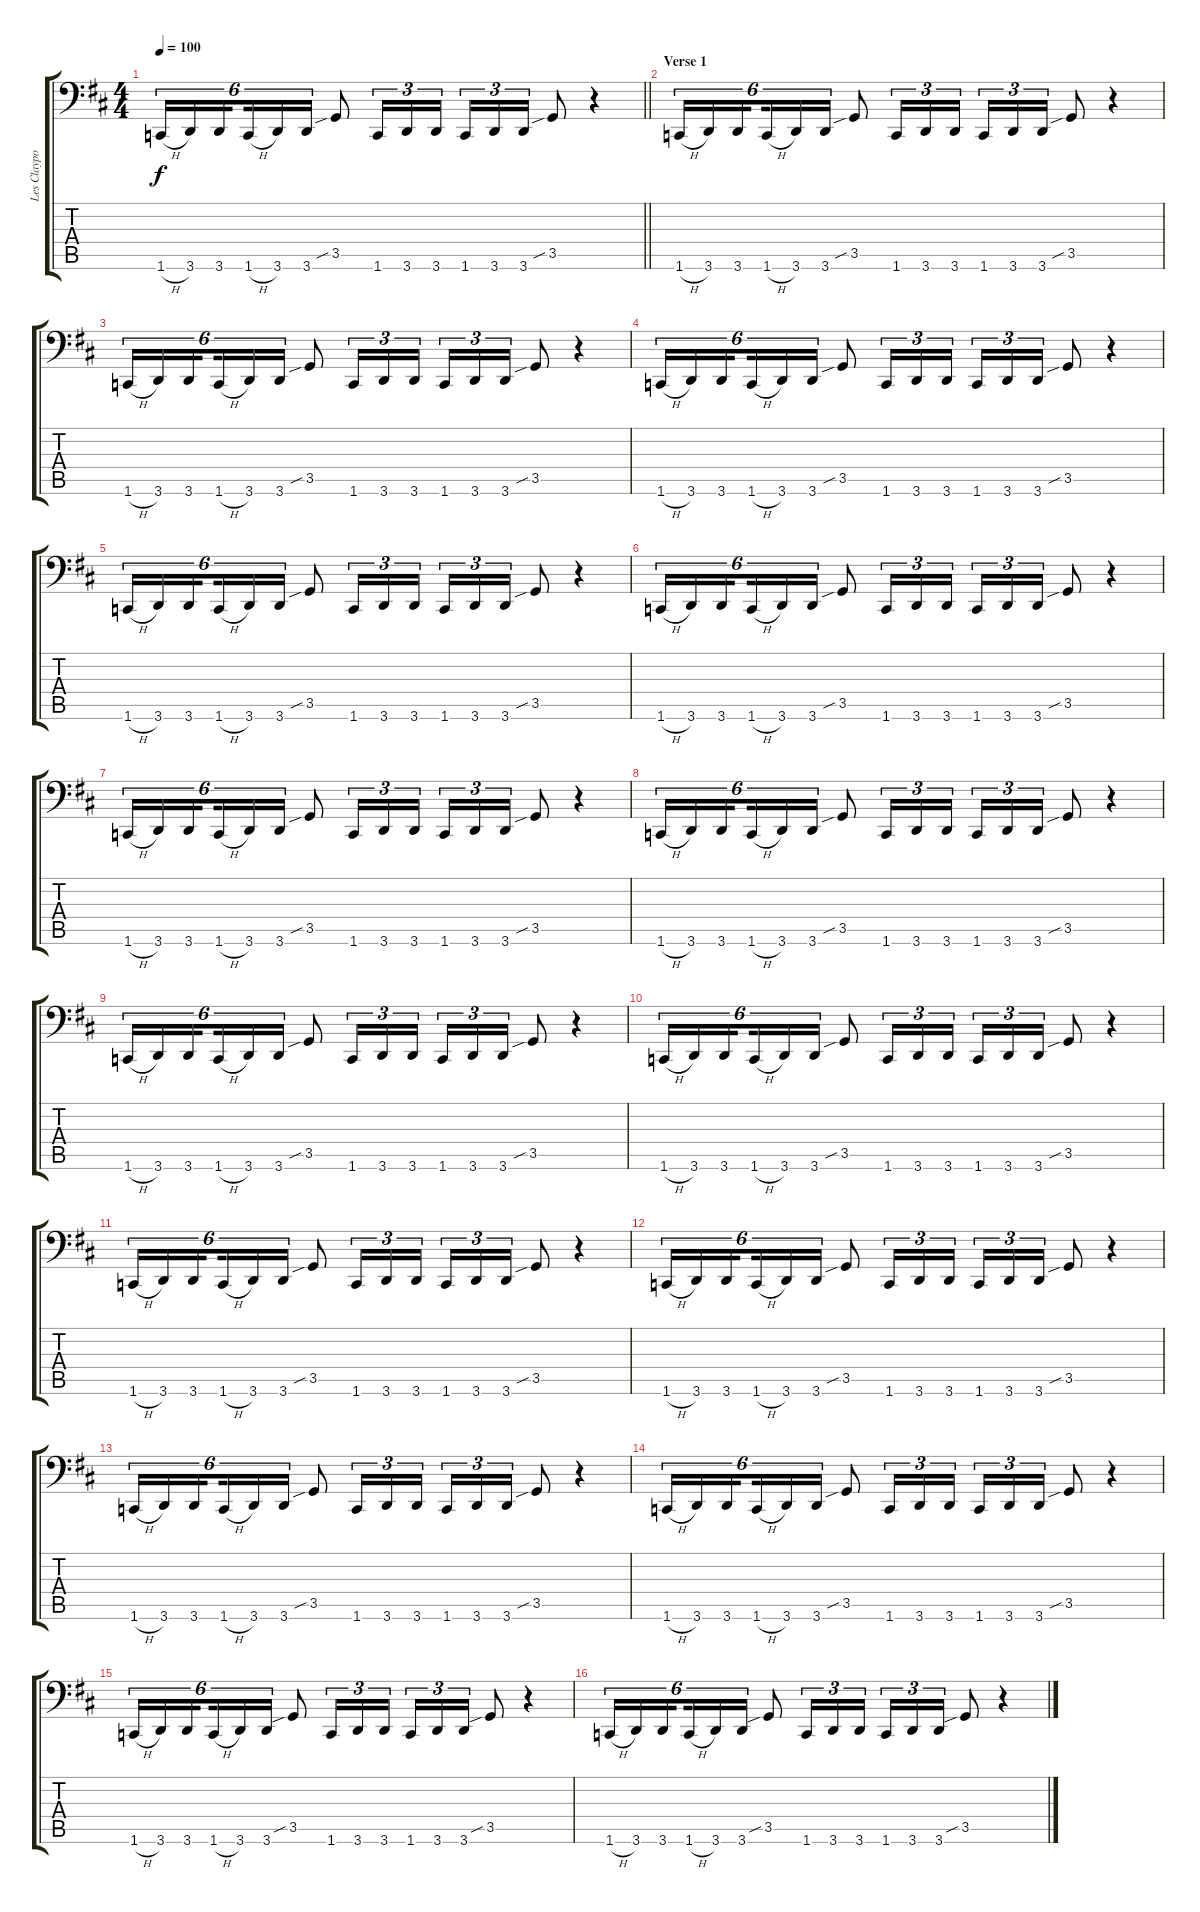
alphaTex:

\track ("Les Claypool" "Les Claypo") {instrument electricbassfinger}
\staff {score tabs}
\tuning (C3 G2 D2 A1 E1 B0) {hide}
\ts (4 4)
\tempo 100
\clef f4
\barLineRight lightlight
\ks d
1.6{h}.16{tu (6 4) dy f} 3.6.16{tu (6 4)} 3.6.16{tu (6 4) beam splitsecondary} 1.6{h}.16{tu (6 4)} 3.6.16{tu (6 4)} 3.6.16{tu (6 4)} 3.5{sib}.8 1.6.16{tu (3 2)} 3.6.16{tu (3 2)} 3.6.16{tu (3 2)} 1.6.16{tu (3 2)} 3.6.16{tu (3 2)} 3.6.16{tu (3 2)} 3.5{sib}.8 r.4 |
\section ("" "Verse 1")
1.6{h}.16{tu (6 4)} 3.6.16{tu (6 4)} 3.6.16{tu (6 4) beam splitsecondary} 1.6{h}.16{tu (6 4)} 3.6.16{tu (6 4)} 3.6.16{tu (6 4)} 3.5{sib}.8 1.6.16{tu (3 2)} 3.6.16{tu (3 2)} 3.6.16{tu (3 2)} 1.6.16{tu (3 2)} 3.6.16{tu (3 2)} 3.6.16{tu (3 2)} 3.5{sib}.8 r.4 |
1.6{h}.16{tu (6 4)} 3.6.16{tu (6 4)} 3.6.16{tu (6 4) beam splitsecondary} 1.6{h}.16{tu (6 4)} 3.6.16{tu (6 4)} 3.6.16{tu (6 4)} 3.5{sib}.8 1.6.16{tu (3 2)} 3.6.16{tu (3 2)} 3.6.16{tu (3 2)} 1.6.16{tu (3 2)} 3.6.16{tu (3 2)} 3.6.16{tu (3 2)} 3.5{sib}.8 r.4 |
1.6{h}.16{tu (6 4)} 3.6.16{tu (6 4)} 3.6.16{tu (6 4) beam splitsecondary} 1.6{h}.16{tu (6 4)} 3.6.16{tu (6 4)} 3.6.16{tu (6 4)} 3.5{sib}.8 1.6.16{tu (3 2)} 3.6.16{tu (3 2)} 3.6.16{tu (3 2)} 1.6.16{tu (3 2)} 3.6.16{tu (3 2)} 3.6.16{tu (3 2)} 3.5{sib}.8 r.4 |
1.6{h}.16{tu (6 4)} 3.6.16{tu (6 4)} 3.6.16{tu (6 4) beam splitsecondary} 1.6{h}.16{tu (6 4)} 3.6.16{tu (6 4)} 3.6.16{tu (6 4)} 3.5{sib}.8 1.6.16{tu (3 2)} 3.6.16{tu (3 2)} 3.6.16{tu (3 2)} 1.6.16{tu (3 2)} 3.6.16{tu (3 2)} 3.6.16{tu (3 2)} 3.5{sib}.8 r.4 |
1.6{h}.16{tu (6 4)} 3.6.16{tu (6 4)} 3.6.16{tu (6 4) beam splitsecondary} 1.6{h}.16{tu (6 4)} 3.6.16{tu (6 4)} 3.6.16{tu (6 4)} 3.5{sib}.8 1.6.16{tu (3 2)} 3.6.16{tu (3 2)} 3.6.16{tu (3 2)} 1.6.16{tu (3 2)} 3.6.16{tu (3 2)} 3.6.16{tu (3 2)} 3.5{sib}.8 r.4 |
1.6{h}.16{tu (6 4)} 3.6.16{tu (6 4)} 3.6.16{tu (6 4) beam splitsecondary} 1.6{h}.16{tu (6 4)} 3.6.16{tu (6 4)} 3.6.16{tu (6 4)} 3.5{sib}.8 1.6.16{tu (3 2)} 3.6.16{tu (3 2)} 3.6.16{tu (3 2)} 1.6.16{tu (3 2)} 3.6.16{tu (3 2)} 3.6.16{tu (3 2)} 3.5{sib}.8 r.4 |
1.6{h}.16{tu (6 4)} 3.6.16{tu (6 4)} 3.6.16{tu (6 4) beam splitsecondary} 1.6{h}.16{tu (6 4)} 3.6.16{tu (6 4)} 3.6.16{tu (6 4)} 3.5{sib}.8 1.6.16{tu (3 2)} 3.6.16{tu (3 2)} 3.6.16{tu (3 2)} 1.6.16{tu (3 2)} 3.6.16{tu (3 2)} 3.6.16{tu (3 2)} 3.5{sib}.8 r.4 |
1.6{h}.16{tu (6 4)} 3.6.16{tu (6 4)} 3.6.16{tu (6 4) beam splitsecondary} 1.6{h}.16{tu (6 4)} 3.6.16{tu (6 4)} 3.6.16{tu (6 4)} 3.5{sib}.8 1.6.16{tu (3 2)} 3.6.16{tu (3 2)} 3.6.16{tu (3 2)} 1.6.16{tu (3 2)} 3.6.16{tu (3 2)} 3.6.16{tu (3 2)} 3.5{sib}.8 r.4 |
1.6{h}.16{tu (6 4)} 3.6.16{tu (6 4)} 3.6.16{tu (6 4) beam splitsecondary} 1.6{h}.16{tu (6 4)} 3.6.16{tu (6 4)} 3.6.16{tu (6 4)} 3.5{sib}.8 1.6.16{tu (3 2)} 3.6.16{tu (3 2)} 3.6.16{tu (3 2)} 1.6.16{tu (3 2)} 3.6.16{tu (3 2)} 3.6.16{tu (3 2)} 3.5{sib}.8 r.4 |
1.6{h}.16{tu (6 4)} 3.6.16{tu (6 4)} 3.6.16{tu (6 4) beam splitsecondary} 1.6{h}.16{tu (6 4)} 3.6.16{tu (6 4)} 3.6.16{tu (6 4)} 3.5{sib}.8 1.6.16{tu (3 2)} 3.6.16{tu (3 2)} 3.6.16{tu (3 2)} 1.6.16{tu (3 2)} 3.6.16{tu (3 2)} 3.6.16{tu (3 2)} 3.5{sib}.8 r.4 |
1.6{h}.16{tu (6 4)} 3.6.16{tu (6 4)} 3.6.16{tu (6 4) beam splitsecondary} 1.6{h}.16{tu (6 4)} 3.6.16{tu (6 4)} 3.6.16{tu (6 4)} 3.5{sib}.8 1.6.16{tu (3 2)} 3.6.16{tu (3 2)} 3.6.16{tu (3 2)} 1.6.16{tu (3 2)} 3.6.16{tu (3 2)} 3.6.16{tu (3 2)} 3.5{sib}.8 r.4 |
1.6{h}.16{tu (6 4)} 3.6.16{tu (6 4)} 3.6.16{tu (6 4) beam splitsecondary} 1.6{h}.16{tu (6 4)} 3.6.16{tu (6 4)} 3.6.16{tu (6 4)} 3.5{sib}.8 1.6.16{tu (3 2)} 3.6.16{tu (3 2)} 3.6.16{tu (3 2)} 1.6.16{tu (3 2)} 3.6.16{tu (3 2)} 3.6.16{tu (3 2)} 3.5{sib}.8 r.4 |
1.6{h}.16{tu (6 4)} 3.6.16{tu (6 4)} 3.6.16{tu (6 4) beam splitsecondary} 1.6{h}.16{tu (6 4)} 3.6.16{tu (6 4)} 3.6.16{tu (6 4)} 3.5{sib}.8 1.6.16{tu (3 2)} 3.6.16{tu (3 2)} 3.6.16{tu (3 2)} 1.6.16{tu (3 2)} 3.6.16{tu (3 2)} 3.6.16{tu (3 2)} 3.5{sib}.8 r.4 |
1.6{h}.16{tu (6 4)} 3.6.16{tu (6 4)} 3.6.16{tu (6 4) beam splitsecondary} 1.6{h}.16{tu (6 4)} 3.6.16{tu (6 4)} 3.6.16{tu (6 4)} 3.5{sib}.8 1.6.16{tu (3 2)} 3.6.16{tu (3 2)} 3.6.16{tu (3 2)} 1.6.16{tu (3 2)} 3.6.16{tu (3 2)} 3.6.16{tu (3 2)} 3.5{sib}.8 r.4 |
1.6{h}.16{tu (6 4)} 3.6.16{tu (6 4)} 3.6.16{tu (6 4) beam splitsecondary} 1.6{h}.16{tu (6 4)} 3.6.16{tu (6 4)} 3.6.16{tu (6 4)} 3.5{sib}.8 1.6.16{tu (3 2)} 3.6.16{tu (3 2)} 3.6.16{tu (3 2)} 1.6.16{tu (3 2)} 3.6.16{tu (3 2)} 3.6.16{tu (3 2)} 3.5{sib}.8 r.4
